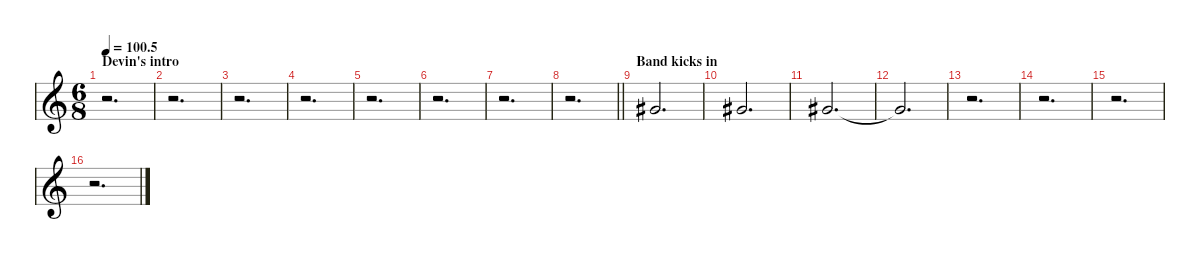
\defaultSystemsLayout 4
\hideDynamics
\bracketExtendMode nobrackets
\singleTrackTrackNamePolicy hidden
\multiTrackTrackNamePolicy hidden
\firstSystemTrackNameMode fullname
\firstSystemTrackNameOrientation horizontal
\otherSystemsTrackNameOrientation horizontal
\track ("Vocals" "vln.") {instrument stringensemble1}
\staff {score}
\tuning (E4 C4 G3 C3 G2 C2)
\ts (6 8)
\beaming (8 3 3)
\section ("" "Devin's intro")
\tempo
100.5
\accidentals auto
\clef g2
\ottava regular
\simile none
\ks c
r.2{d dy f instrument stringensemble1 beam Down} |
r.2{d beam Down} |
r.2{d beam Down} |
r.2{d beam Down} |
r.2{d beam Down} |
r.2{d beam Down} |
r.2{d beam Down} |
\barLineRight lightlight
r.2{d beam Down} |
\section ("" "Band kicks in")
13.3{acc #}.2{d beam Up} |
13.3{acc #}.2{d beam Up} |
13.3{acc #}.2{d beam Up} |
13.3{t acc #}.2{d beam Up} |
r.2{d beam Down} |
r.2{d beam Down} |
r.2{d beam Down} |
r.2{d beam Down}
